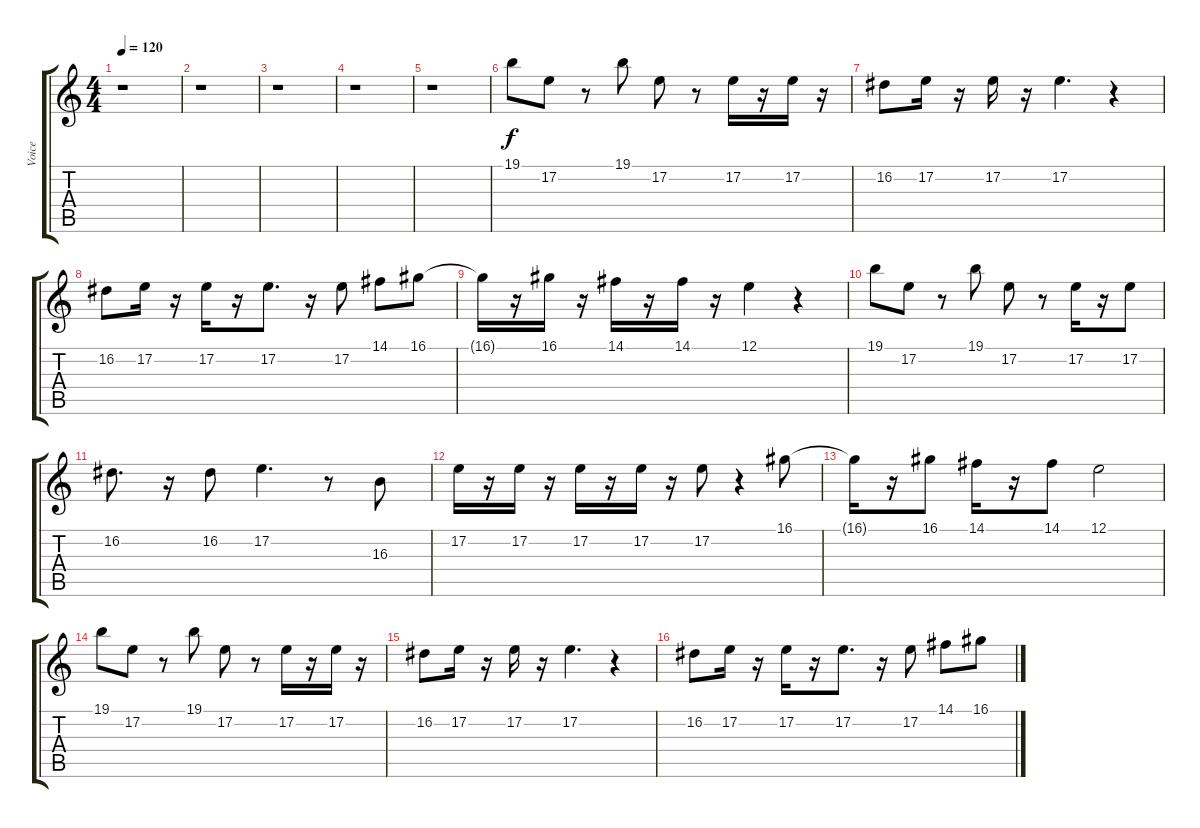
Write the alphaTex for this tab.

\track ("Voice" "Voice") {instrument vibraphone}
\staff {score tabs}
\tuning (E4 B3 G3 D3 A2 E2) {hide}
\ts (4 4)
\tempo 120
\clef g2
\ks c
r.1{dy f} |
r.1 |
r.1 |
r.1 |
r.1 |
19.1.8 17.2.8 r.8 19.1.8 17.2.8 r.8 17.2.16 r.16 17.2.16 r.16 |
16.2.8 17.2.16 r.16 17.2.16 r.16 17.2.4{d} r.4 |
16.2.8 17.2.16 r.16 17.2.16 r.16 17.2.8{d} r.16 17.2.8 14.1.8 16.1.8 |
16.1{t}.16 r.16 16.1.16 r.16 14.1.16 r.16 14.1.16 r.16 12.1.4 r.4 |
19.1.8 17.2.8 r.8 19.1.8 17.2.8 r.8 17.2.16 r.16 17.2.8 |
16.2.8{d} r.16 16.2.8 17.2.4{d} r.8 16.3.8 |
17.2.16 r.16 17.2.16 r.16 17.2.16 r.16 17.2.16 r.16 17.2.8 r.4 16.1.8 |
16.1{t}.16 r.16 16.1.8 14.1.16 r.16 14.1.8 12.1.2 |
19.1.8 17.2.8 r.8 19.1.8 17.2.8 r.8 17.2.16 r.16 17.2.16 r.16 |
16.2.8 17.2.16 r.16 17.2.16 r.16 17.2.4{d} r.4 |
16.2.8 17.2.16 r.16 17.2.16 r.16 17.2.8{d} r.16 17.2.8 14.1.8 16.1.8
